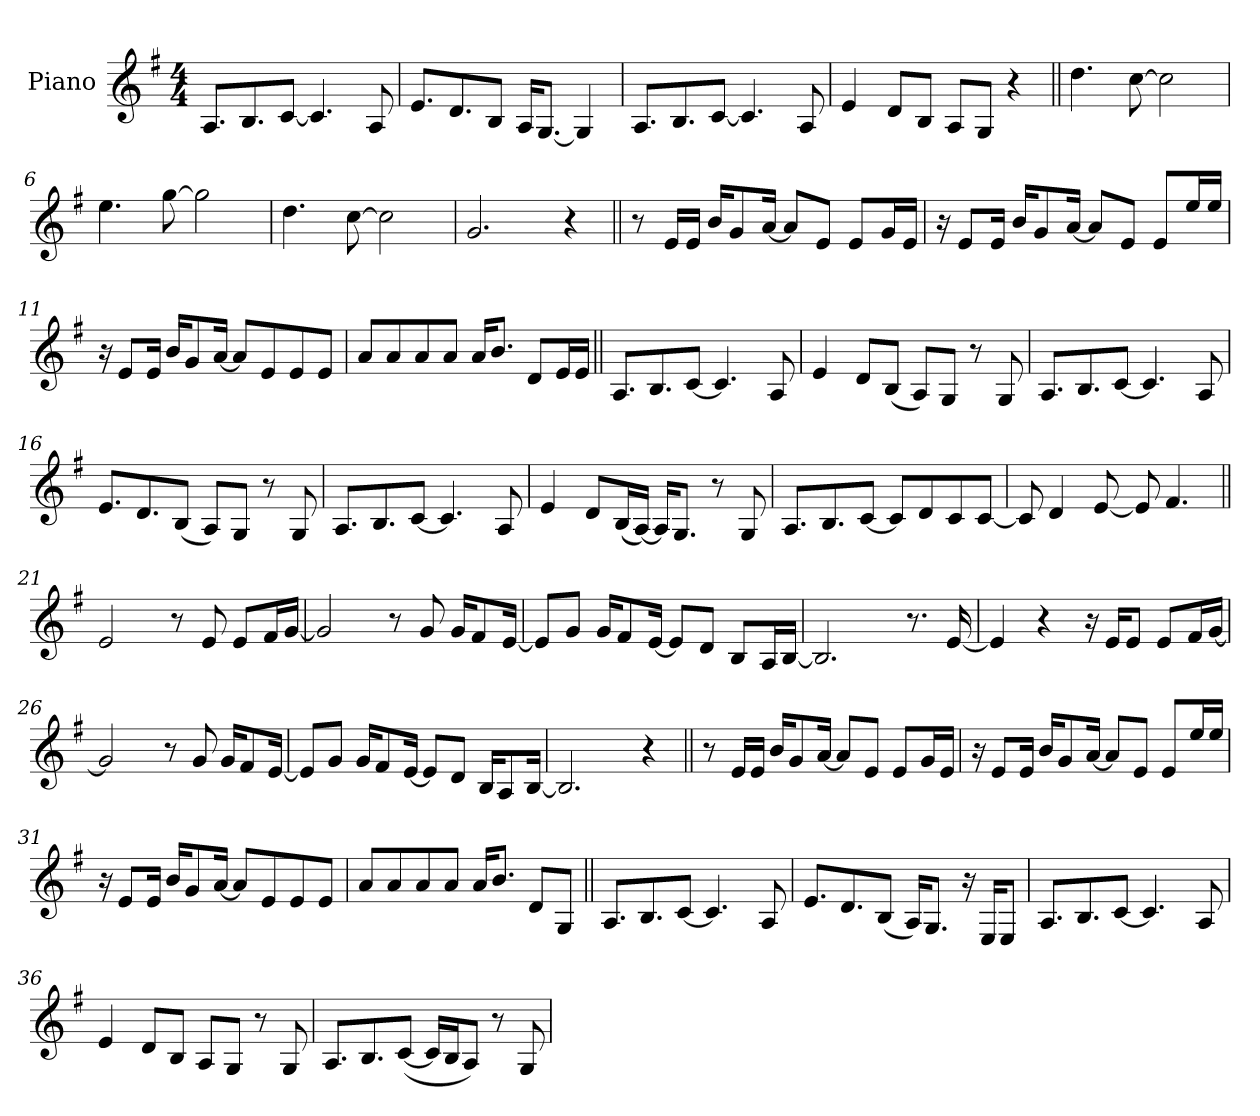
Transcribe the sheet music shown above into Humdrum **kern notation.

**kern
*part1
*staff1
*I"Piano
*I'Pno.
*clefG2
*k[f#]
*M4/4
*MM100
=1
8.AL
8.B
[8cJ
4.c]
8A
=2
8.eL
8.d
8BJ
16AKL
[8.GJ
4G]
=3
8.AL
8.B
[8cJ
4.c]
8A
=4
4e
8dL
8BJ
8AL
8GJ
4r
=5||
4.dd!
[8cc!
2cc!]
=6
4.ee!
[8gg!
2gg!]
=7
4.dd!
[8cc!
2cc!]
=8
2.g!
4r
=9||
8r
16e!LL
16e!JJ
16b!KL
8g!
[16a!Jk
8a!L]
8e!J
8e!L
16g!L
16e!JJ
=10
16r
8e!L
16e!Jk
16b!KL
8g!
[16a!Jk
8a!L]
8e!J
8e!L
16ee!L
16ee!JJ
=11
16r
8e!L
16e!Jk
16b!KL
8g!
[16a!Jk
8a!L]
8e!
8e!
8e!J
=12
8a!L
8a!
8a!
8a!J
16a!KL
8.b!J
8d!L
16e!L
16e!JJ
=13||
8.AL
8.B
[8cJ
4.c]
8A
=14
4e
8dL
(8BJ
8AL)
8GJ
8r
8G
=15
8.AL
8.B
[8cJ
4.c]
8A
=16
8.eL
8.d
(8BJ
8AL)
8GJ
8r
8G
=17
8.AL
8.B
[8cJ
4.c]
8A
=18
4e
8dL
(16BL
[16AJJ)
16AKL]
8.GJ
8r
8G
=19
8.AL
8.B
[8cJ
8cL]
8d
8c
[8cJ
=20
8c]
4d
[8e
8e]
4.f#
=21||
2e
8r
8e
8eL
16f#L
[16gJJ
=22
2g]
8r
8g
16gKL
8f#
[16eJk
=23
8eL]
8gJ
16gKL
8f#
[16eJk
8eL]
8dJ
8BL
16AL
[16BJJ
=24
2.B]
8.r
[16e
=25
4e]
4r
16r
16eKL
8eJ
8eL
16f#L
[16gJJ
=26
2g]
8r
8g
16gKL
8f#
[16eJk
=27
8eL]
8gJ
16gKL
8f#
[16eJk
8eL]
8dJ
16BKL
8A
[16BJk
=28
2.B]
4r
=29||
8r
16e!LL
16e!JJ
16b!KL
8g!
[16a!Jk
8a!L]
8e!J
8e!L
16g!L
16e!JJ
=30
16r
8e!L
16e!Jk
16b!KL
8g!
[16a!Jk
8a!L]
8e!J
8e!L
16ee!L
16ee!JJ
=31
16r
8e!L
16e!Jk
16b!KL
8g!
[16a!Jk
8a!L]
8e!
8e!
8e!J
=32
8a!L
8a!
8a!
8a!J
16a!KL
8.b!J
8d!L
8GJ
=33||
8.AL
8.B
[8cJ
4.c]
8A
=34
8.eL
8.d
(8BJ
16AKL)
8.GJ
16r
16EKL
8EJ
=35
8.AL
8.B
[8cJ
4.c]
8A
=36
4e
8dL
8BJ
8AL
8GJ
8r
8G
=37
8.AL
8.B
([8cJ
16cLL]
16BJ
8AJ)
8r
8G
=
*-
